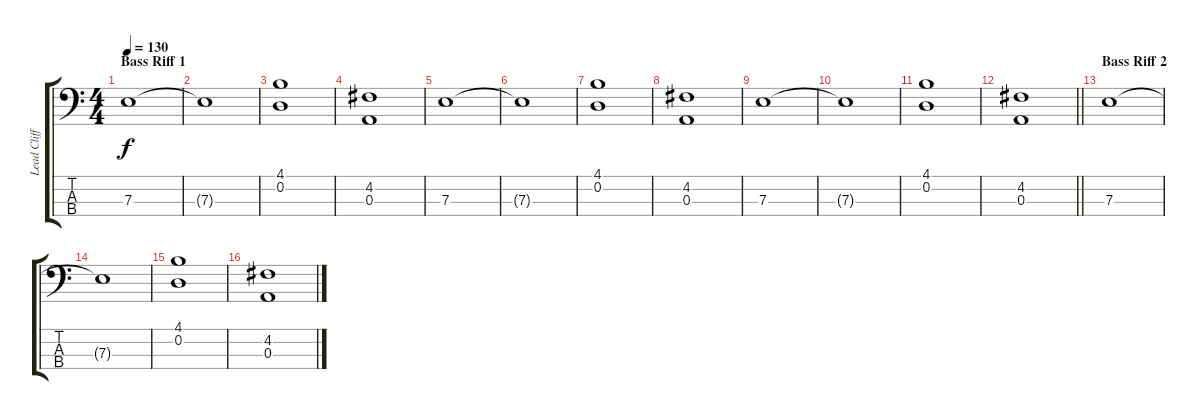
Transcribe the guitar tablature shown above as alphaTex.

\track ("Lead Cliff I" "Lead Cliff") {instrument electricbassfinger}
\staff {score tabs}
\tuning (G2 D2 A1 E1) {hide}
\ts (4 4)
\section ("" "Bass Riff 1")
\tempo 130
\clef f4
\ks c
7.3.1{dy f instrument lead1square} |
7.3{t}.1 |
(4.1 0.2).1 |
(4.2 0.3).1 |
7.3.1{instrument lead1square} |
7.3{t}.1 |
(4.1 0.2).1 |
(4.2 0.3).1 |
7.3.1{instrument lead1square} |
7.3{t}.1 |
(4.1 0.2).1 |
\barLineRight lightlight
(4.2 0.3).1 |
\section ("" "Bass Riff 2")
7.3.1{instrument lead1square} |
7.3{t}.1 |
(4.1 0.2).1 |
(4.2 0.3).1
